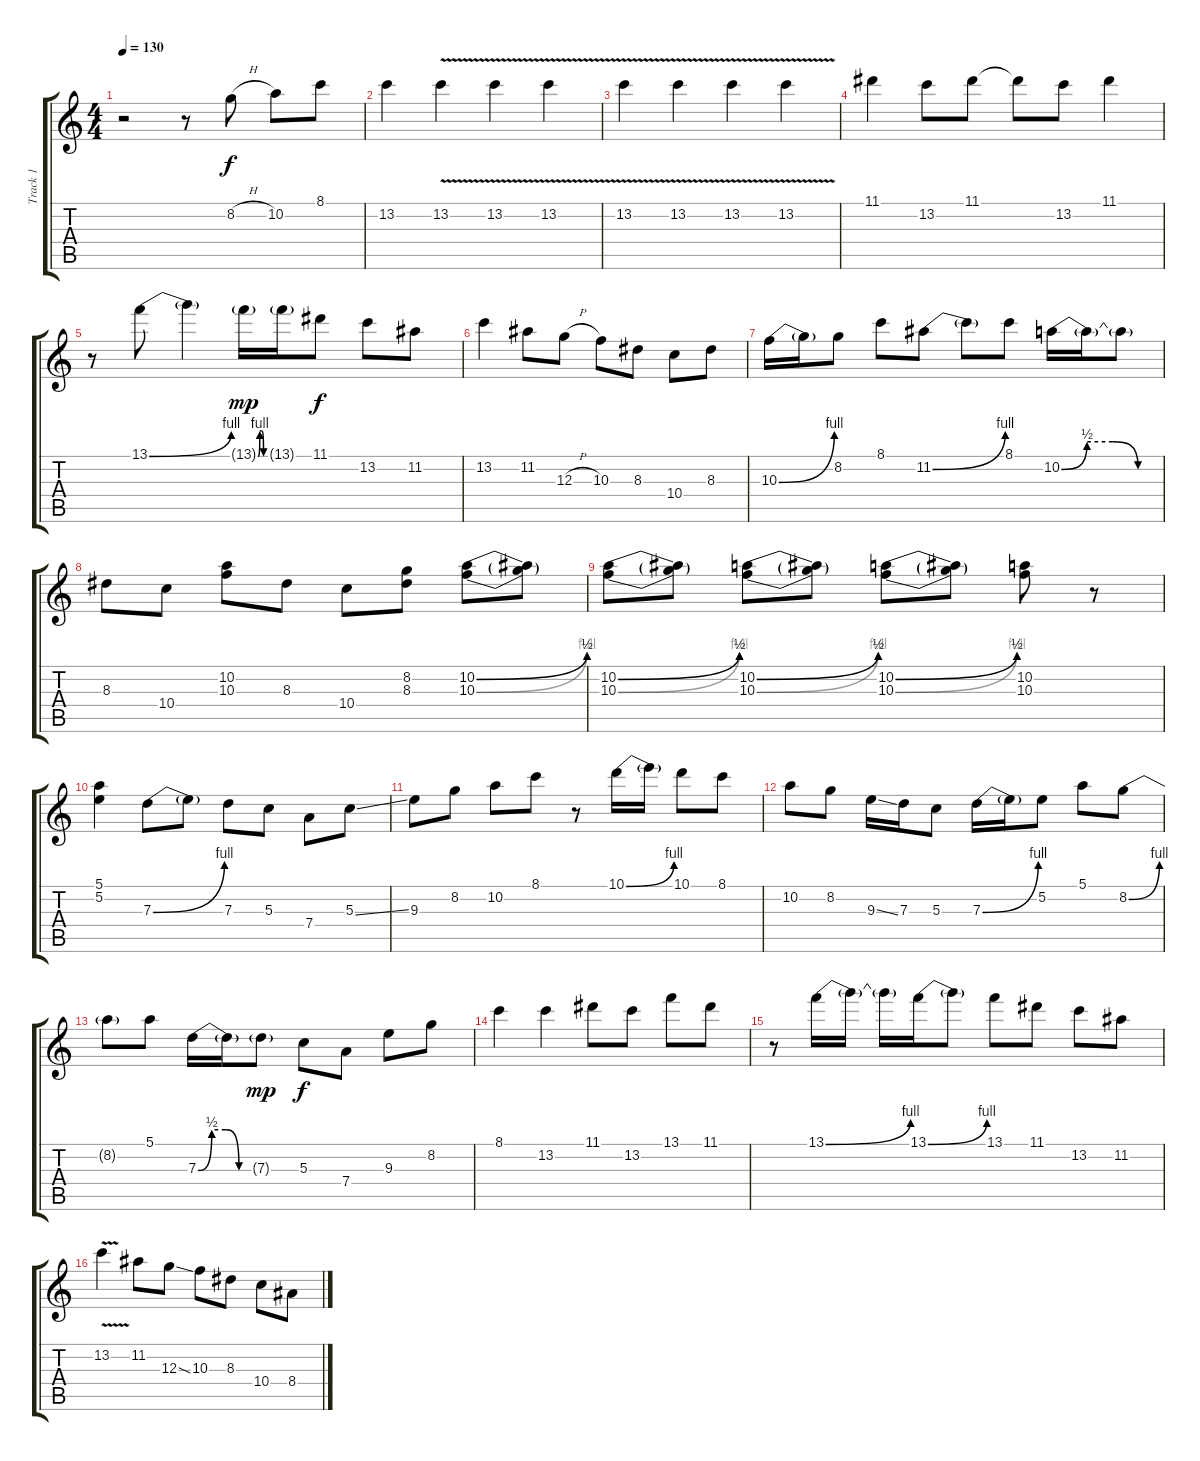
\track ("Track 1" "Track 1") {instrument electricguitarclean}
\staff {score tabs}
\tuning (E4 B3 G3 D3 A2 E2) {hide}
\ts (4 4)
\tempo 130
\clef g2
\ks c
r.2{dy f} r.8 8.2{h}.8 10.2.8 8.1.8 |
13.2.4 13.2{v}.4 13.2{v}.4 13.2{v}.4 |
13.2{v}.4 13.2{v}.4 13.2{v}.4 13.2{v}.4 |
11.1.4 13.2.8 11.1.8 11.1{t}.8 13.2.8 11.1.4 |
r.8 13.1{be (bend 0 0 60 4)}.8 13.1{t}.4 13.1{be (custom 0 0 15 4 30 4 45 0 60 0) g}.16{dy mp} 13.1{g}.16 11.1.8{dy f} 13.2.8 11.2.8 |
13.2.4 11.2.8 12.3{h}.8 10.3.8 8.3.8 10.4.8 8.3.8 |
10.3{be (bend 0 0 60 4)}.16 10.3{t}.16 8.2.8 8.1.8 11.2{be (bend 0 0 60 4)}.8 11.2{t}.8 8.1.8 10.2{be (custom 0 0 15 2 30 2 45 0 60 0)}.16 10.2{t}.16 10.2{t}.8 |
8.3.8 10.4.8 (10.2 10.3).8 8.3.8 10.4.8 (8.2 8.3).8 (10.2{be (bend 0 0 60 2)} 10.3{be (bend 0 0 60 4)}).8 (10.2{t} 10.3{t}).8 |
(10.2{be (bend 0 0 60 2)} 10.3{be (bend 0 0 60 4)}).8 (10.2{t} 10.3{t}).8 (10.2{be (bend 0 0 60 2)} 10.3{be (bend 0 0 60 4)}).8 (10.2{t} 10.3{t}).8 (10.2{be (bend 0 0 60 2)} 10.3{be (bend 0 0 60 4)}).8 (10.2{t} 10.3{t}).8 (10.2 10.3).8 r.8 |
(5.1 5.2).4 7.3{be (bend 0 0 60 4)}.8 7.3{t}.8 7.3.8 5.3.8 7.4.8 5.3{ss}.8 |
9.3.8 8.2.8 10.2.8 8.1.8 r.8 10.1{be (bend 0 0 60 4)}.16 10.1{t}.16 10.1.8 8.1.8 |
10.2.8 8.2.8 9.3{ss}.16 7.3.16 5.3.8 7.3{be (bend 0 0 60 4)}.16 7.3{t}.16 5.2.8 5.1.8 8.2{be (bend 0 0 60 4)}.8 |
8.2{t}.8 5.1.8 7.3{be (custom 0 0 15 2 30 2 45 0 60 0)}.16 7.3{t}.16 7.3{g}.8{dy mp} 5.3.8{dy f} 7.4.8 9.3.8 8.2.8 |
8.1.4 13.2.4 11.1.8 13.2.8 13.1.8 11.1.8 |
r.8 13.1{be (bend 0 0 60 4)}.16 13.1{t}.16 13.1{t}.16 13.1{be (bend 0 0 60 4)}.16 13.1{t}.8 13.1.8 11.1.8 13.2.8 11.2.8 |
13.2{v}.4 11.2.8 12.3{ss}.8 10.3.8 8.3.8 10.4.8 8.4.8
